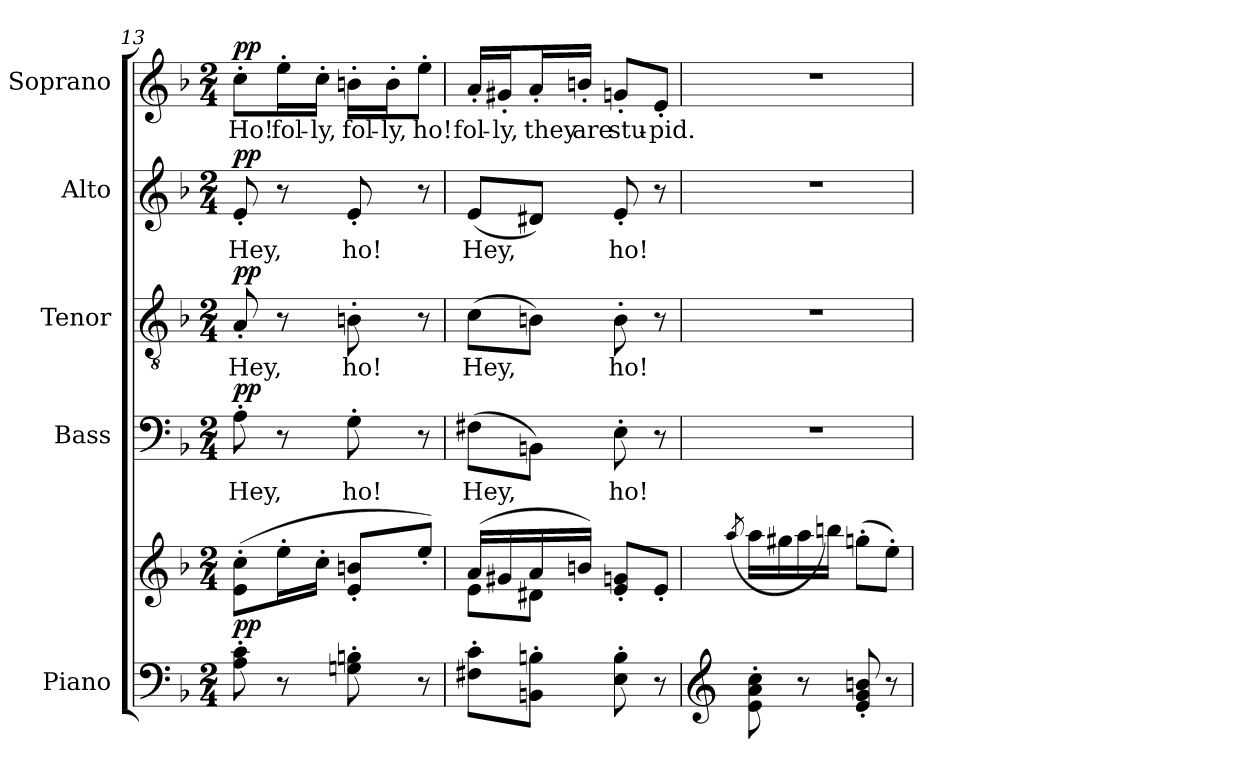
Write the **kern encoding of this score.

**kern	**kern	**dynam	**kern	**text	**dynam	**kern	**text	**dynam	**kern	**text	**dynam	**kern	**text	**dynam
*part5	*part5	*part5	*part4	*part4	*part4	*part3	*part3	*part3	*part2	*part2	*part2	*part1	*part1	*part1
*staff6	*staff5	*staff5/6	*staff4	*staff4	*staff4	*staff3	*staff3	*staff3	*staff2	*staff2	*staff2	*staff1	*staff1	*staff1
*I"Piano	*	*	*I"Bass	*	*	*I"Tenor	*	*	*I"Alto	*	*	*I"Soprano	*	*
*I'Pno.	*	*	*I'B.	*	*	*I'T.	*	*	*I'A.	*	*	*I'S.	*	*
*clefF4	*clefG2	*	*clefF4	*	*	*clefGv2	*	*	*clefG2	*	*	*clefG2	*	*
*	*	*	*	*	*	*ITrd7c12	*	*	*	*	*	*	*	*
*k[b-]	*k[b-]	*	*k[b-]	*	*	*k[b-]	*	*	*k[b-]	*	*	*k[b-]	*	*
*F:	*F:	*	*F:	*	*	*F:	*	*	*F:	*	*	*F:	*	*
*M2/4	*M2/4	*	*M2/4	*	*	*M2/4	*	*	*M2/4	*	*	*M2/4	*	*
=13	=13	=13	=13	=13	=13	=13	=13	=13	=13	=13	=13	=13	=13	=13
!	!	!	!	!LO:LY:b:color=#000000	!	!	!	!	!	!	!	!	!	!
!	!	!	!	!	!	!	!LO:LY:b:color=#000000	!	!	!	!	!	!	!
!	!	!	!	!	!	!	!	!	!	!LO:LY:b:color=#000000	!	!	!	!
!	!	!	!	!	!	!	!	!	!	!	!	!	!LO:LY:b:color=#000000	!
8Ai\' 8ci'	(8ei\' 8cci'L	pp	8A'i\	Hey,	pp	8AA'i/	Hey,	pp	8e'i/	Hey,	pp	8cc'i\L	Ho!	pp
!	!	!	!	!	!	!	!	!	!	!	!	!	!LO:LY:b:color=#000000	!
8r	16ee'i\L	.	8r	.	.	8r	.	.	8r	.	.	16ee'i\L	fol-	.
!	!	!	!	!	!	!	!	!	!	!	!	!	!LO:LY:b:color=#000000	!
.	16cc'i\JJ	.	.	.	.	.	.	.	.	.	.	16cc'i\JJ	-ly,	.
!	!	!	!	!LO:LY:b:color=#000000	!	!	!	!	!	!	!	!	!	!
!	!	!	!	!	!	!	!LO:LY:b:color=#000000	!	!	!	!	!	!	!
!	!	!	!	!	!	!	!	!	!	!LO:LY:b:color=#000000	!	!	!	!
!	!	!	!	!	!	!	!	!	!	!	!	!	!LO:LY:b:color=#000000	!
8Gni\' 8Bni'	8ei/' 8bni'L	.	8G'i\	ho!	.	8BBn'i\	ho!	.	8e'i/	ho!	.	16bn'i\LL	fol-	.
!	!	!	!	!	!	!	!	!	!	!	!	!	!LO:LY:b:color=#000000	!
.	.	.	.	.	.	.	.	.	.	.	.	16b'i\J	-ly,	.
!	!	!	!	!	!	!	!	!	!	!	!	!	!LO:LY:b:color=#000000	!
8r	8ee'i/J)	.	8r	.	.	8r	.	.	8r	.	.	8ee'i\J	ho!	.
!!LO:PB:g=z
=14	=14	=14	=14	=14	=14	=14	=14	=14	=14	=14	=14	=14	=14	=14
*	*^	*	*	*	*	*	*	*	*	*	*	*	*	*
!	!	!	!	!	!LO:LY:b:color=#000000	!	!	!	!	!	!	!	!	!	!
!	!	!	!	!	!	!	!	!LO:LY:b:color=#000000	!	!	!	!	!	!	!
!	!	!	!	!	!	!	!	!	!	!	!LO:LY:b:color=#000000	!	!	!	!
!	!	!	!	!	!	!	!	!	!	!	!	!	!	!LO:LY:b:color=#000000	!
8F#Xi\' 8ci'L	(16ai/LL	8ei\L	.	(8F#Xi\L	Hey,	.	(8Ci\L	Hey,	.	(8ei/L	Hey,	.	16a'i/LL	fol-	.
!	!	!	!	!	!	!	!	!	!	!	!	!	!	!LO:LY:b:color=#000000	!
.	16g#Xi/	.	.	.	.	.	.	.	.	.	.	.	16g#X'i/J	-ly,	.
!	!	!	!	!	!	!	!	!	!	!	!	!	!	!LO:LY:b:color=#000000	!
8BBni\' 8Bni'J	16ai/	8d#Xi\J	.	8BBni\J)	.	.	8BBni\J)	.	.	8d#Xi/J)	.	.	16a'i/L	they	.
!	!	!	!	!	!	!	!	!	!	!	!	!	!	!LO:LY:b:color=#000000	!
.	16bni/JJ)	.	.	.	.	.	.	.	.	.	.	.	16bn'i/JJ	are	.
!	!	!	!	!	!LO:LY:b:color=#000000	!	!	!	!	!	!	!	!	!	!
!	!	!	!	!	!	!	!	!LO:LY:b:color=#000000	!	!	!	!	!	!	!
!	!	!	!	!	!	!	!	!	!	!	!LO:LY:b:color=#000000	!	!	!	!
!	!	!	!	!	!	!	!	!	!	!	!	!	!	!LO:LY:b:color=#000000	!
8Ei\' 8Bi'	8ei/' 8gni'L	4ryy	.	8E'i\	ho!	.	8BB'i\	ho!	.	8e'i/	ho!	.	8gn'i/L	stu-	.
!	!	!	!	!	!	!	!	!	!	!	!	!	!	!LO:LY:b:color=#000000	!
8r	8e'i/J	.	.	8r	.	.	8r	.	.	8r	.	.	8e'i/J	-pid.	.
*	*v	*v	*	*	*	*	*	*	*	*	*	*	*	*	*
=15	=15	=15	=15	=15	=15	=15	=15	=15	=15	=15	=15	=15	=15	=15
*clefG2	*	*	*	*	*	*	*	*	*	*	*	*	*	*
.	(8qaai/	.	.	.	.	.	.	.	.	.	.	.	.	.
!	!	!	!LO:N:vis=1	!	!	!LO:N:vis=1	!	!	!LO:N:vis=1	!	!	!LO:N:vis=1	!	!
8ei\' 8ai' 8cci'	16aai\LL	.	2r	.	.	2r	.	.	2r	.	.	2r	.	.
.	16gg#Xi\	.	.	.	.	.	.	.	.	.	.	.	.	.
8r	16aai\	.	.	.	.	.	.	.	.	.	.	.	.	.
.	16bbni\JJ)	.	.	.	.	.	.	.	.	.	.	.	.	.
8ei/' 8gi' 8bni'	(8ggn'i\L	.	.	.	.	.	.	.	.	.	.	.	.	.
8r	8ee'i\J)	.	.	.	.	.	.	.	.	.	.	.	.	.
=	=	=	=	=	=	=	=	=	=	=	=	=	=	=
*-	*-	*-	*-	*-	*-	*-	*-	*-	*-	*-	*-	*-	*-	*-
